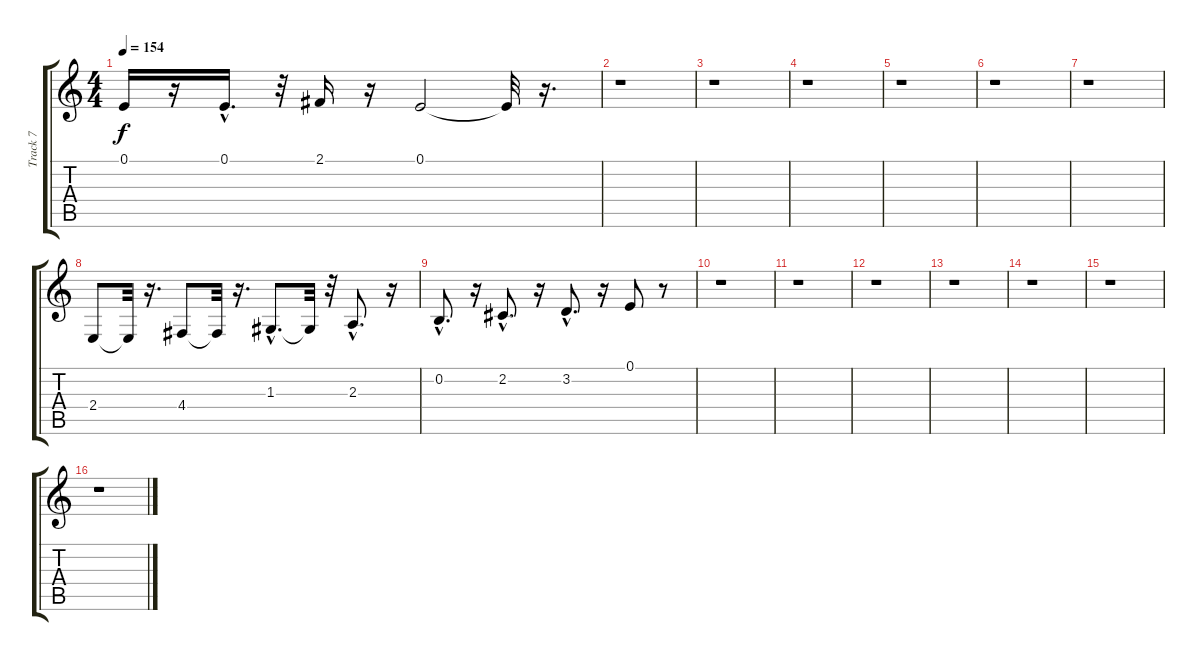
\track ("Track 7" "Track 7") {instrument trombone}
\staff {score tabs}
\tuning (E4 B3 G3 D3 A2 E2) {hide}
\ts (4 4)
\tempo 154
\clef g2
\ks c
0.1.16{dy f} r.16 0.1{hac}.16{d} r.32 2.1.16 r.16 0.1.2 0.1{t}.32 r.16{d} |
r.1 |
r.1 |
r.1 |
r.1 |
r.1 |
r.1 |
2.4.8 2.4{t}.32 r.16{d} 4.4.8 4.4{t}.32 r.16{d} 1.3{hac}.8{d} 1.3{t}.32 r.32 2.3{hac}.8{d} r.16 |
0.2{hac}.8{d} r.16 2.2{hac}.8{d} r.16 3.2{hac}.8{d} r.16 0.1.8 r.8 |
r.1 |
r.1 |
r.1 |
r.1 |
r.1 |
r.1 |
r.1
